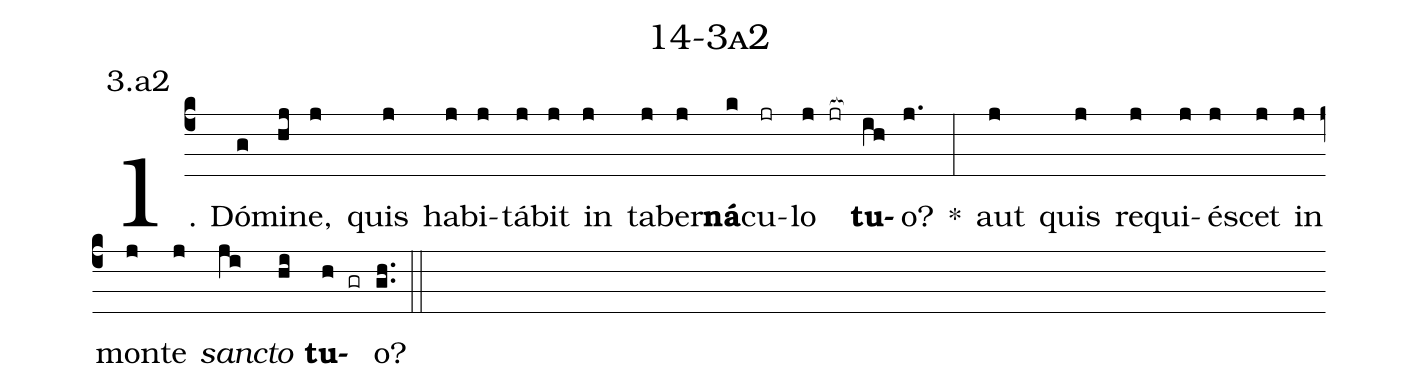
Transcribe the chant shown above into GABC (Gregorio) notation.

name: 14-3a2;
annotation: 3.a2;
%%
(c4)1. Dó(g)mi(hj)ne,(j) quis(j) ha(j)bi(j)tá(j)bit(j) in(j) ta(j)ber(j)<b>ná</b>(k)cu(jr)lo(j jr[ocb:1{]) <b>tu</b>(ih[ocb:0}])o?(j.) *(:) aut(j) quis(j) re(j)qui(j)é(j)scet(j) in(j) mon(j)te(j) <i>sanc</i>(ji)<i>to</i>(hi) <b>tu</b>(h gr)o?(gh..) (::)
